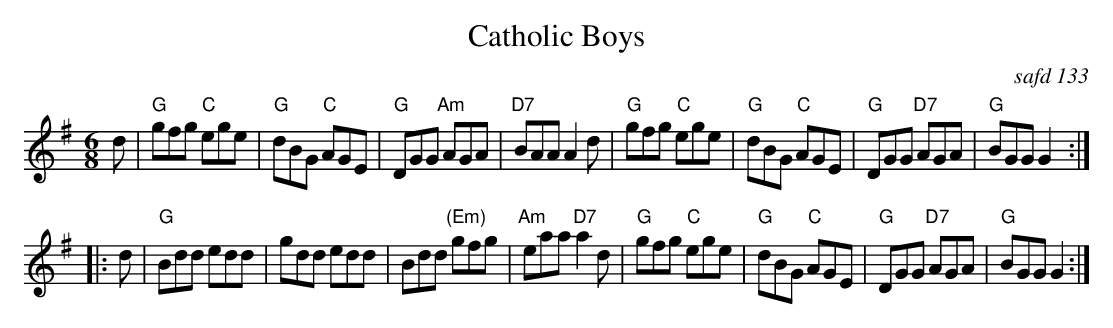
X:1
T: Catholic Boys
O: safd 133
M: 6/8
L: 1/8
K: G
d |\
"G"gfg "C"ege | "G"dBG "C"AGE | "G"DGG "Am"AGA | "D7"BAA A2d |\
"G"gfg "C"ege | "G"dBG "C"AGE | "G"DGG "D7"AGA | "G"BGG G2 :|
|: d |\
"G"Bdd edd | gdd edd | Bdd "(Em)"gfg | "Am"eaa "D7"a2d |\
"G"gfg "C"ege | "G"dBG "C"AGE | "G"DGG "D7"AGA | "G"BGG G2 :|
